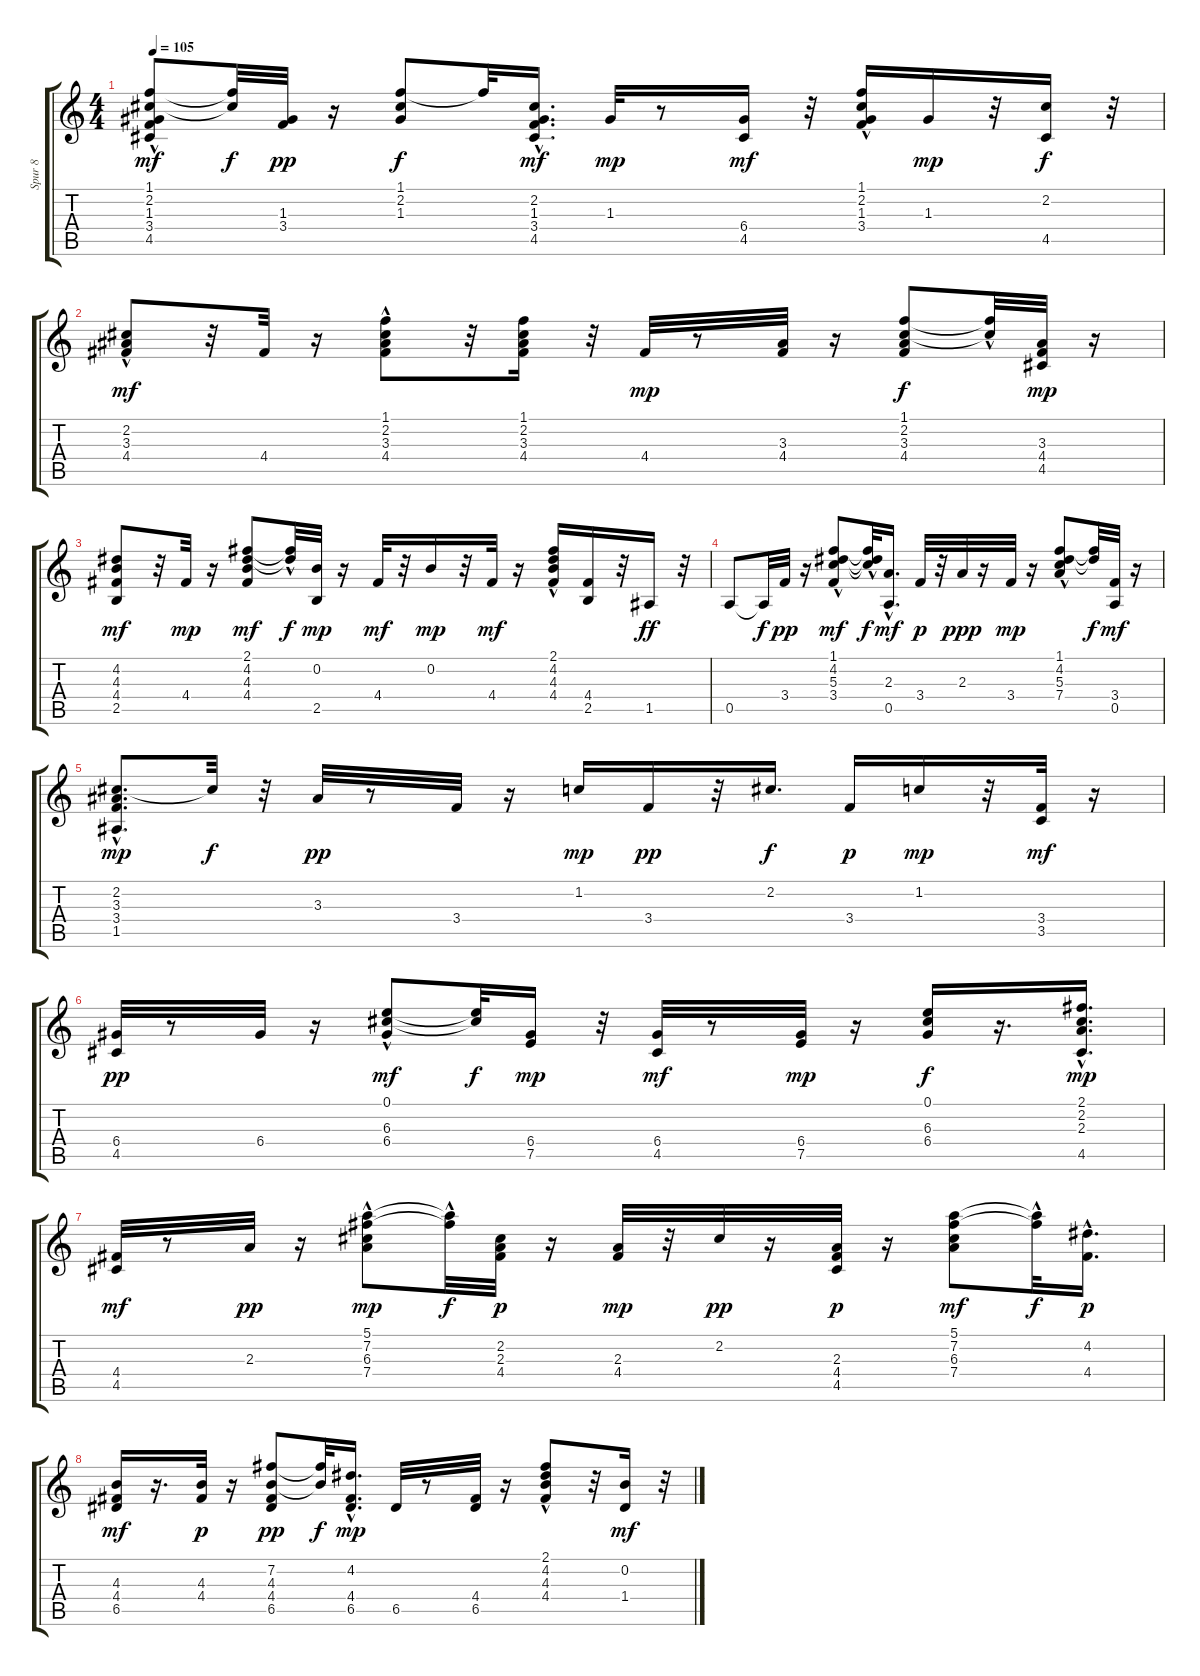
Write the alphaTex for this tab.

\track ("Spur 8" "Spur 8") {instrument acousticguitarsteel}
\staff {score tabs}
\tuning (E4 B3 G3 D3 A2 E2) {hide}
\ts (4 4)
\tempo 105
\clef g2
\ks c
(1.1 2.2 1.3{hac} 3.4{hac} 4.5).8{dy mf} (1.1{t} 2.2{t}).32{dy f} (1.3 3.4).32{dy pp} r.16 (1.1 2.2 1.3).8{dy f} 1.1{t}.32 (2.2{hac} 1.3 3.4 4.5).16{d dy mf} 1.3.32{dy mp} r.8 (6.4 4.5).16{dy mf} r.32 (1.1{hac} 2.2 1.3 3.4).16 1.3.16{dy mp} r.32 (2.2 4.5).16{dy f} r.32 |
(2.2{hac} 3.3 4.4).8{dy mf} r.32 4.4.32 r.16 (1.1 2.2{hac} 3.3{hac} 4.4{hac}).8 r.32 (1.1 2.2 3.3 4.4).16 r.32 4.4.32{dy mp} r.8 (3.3 4.4).32 r.16 (1.1 2.2 3.3 4.4).8{dy f} (1.1{t} 2.2{hac t}).32 (3.3 4.4 4.5).32{dy mp} r.16 |
(4.2 4.3 4.4 2.5).8{dy mf} r.32 4.4.32{dy mp} r.16 (2.1 4.2 4.3 4.4).8{dy mf} (2.1{hac t} 4.2{hac t}).32{dy f} (0.2 2.5).32{dy mp} r.16 4.4.32{dy mf} r.32 0.2.16{dy mp} r.32 4.4.32{dy mf} r.16 (2.1{hac} 4.2{hac} 4.3 4.4).16 (4.4 2.5).16 r.32 1.5.16{dy ff} r.32 |
0.5.8 0.5{t}.32{dy f} 3.4.32{dy pp} r.16 (1.1 4.2 5.3 3.4{hac}).8{dy mf} (1.1{t} 4.2{t} 5.3{hac t}).32{dy f} (2.3{hac} 0.5).16{d dy mf} 3.4.32{dy p} r.32 2.3.32{dy ppp} r.16 3.4.32{dy mp} r.16 (1.1 4.2 5.3{hac} 7.4).8 (1.1{t} 4.2{t}).32{dy f} (3.4 0.5).32{dy mf} r.16 |
(2.2{hac} 3.3 3.4 1.5).8{d dy mp} 2.2{t}.32{dy f} r.32 3.3.32{dy pp} r.8 3.4.32 r.16 1.2.16{dy mp} 3.4.16{dy pp} r.32 2.2.16{d dy f} 3.4.16{dy p} 1.2.16{dy mp} r.32 (3.4 3.5).32{dy mf} r.16 |
(6.4 4.5).32{dy pp} r.8 6.4.32 r.16 (0.1 6.3 6.4{hac}).8{dy mf} (0.1{t} 6.3{t}).32{dy f} (6.4 7.5).16{dy mp} r.32 (6.4 4.5).32{dy mf} r.8 (6.4 7.5).32{dy mp} r.16 (0.1 6.3 6.4).16{dy f} r.16{d} (2.1{hac} 2.2{hac} 2.3 4.5).16{d dy mp} |
(4.4 4.5).32{dy mf} r.8 2.3.32{dy pp} r.16 (5.1 7.2 6.3{hac} 7.4{hac}).8{dy mp} (5.1{hac t} 7.2{hac t}).32{dy f} (2.2 2.3 4.4).32{dy p} r.16 (2.3 4.4).32{dy mp} r.32 2.2.32{dy pp} r.16 (2.3 4.4 4.5).32{dy p} r.16 (5.1 7.2 6.3 7.4).8{dy mf} (5.1{t} 7.2{hac t}).32{dy f} (4.2{hac} 4.4).16{d dy p} |
(4.3 4.4 6.5).16{dy mf} r.16{d} (4.3 4.4).32{dy p} r.16 (7.2 4.3 4.4 6.5).8{dy pp} (7.2{t} 4.3{t}).32{dy f} (4.2{hac} 4.4 6.5).16{d dy mp} 6.5.32 r.8 (4.4 6.5).32 r.16 (2.1 4.2{hac} 4.3 4.4).8 r.32 (0.2 1.4).16{dy mf} r.32
